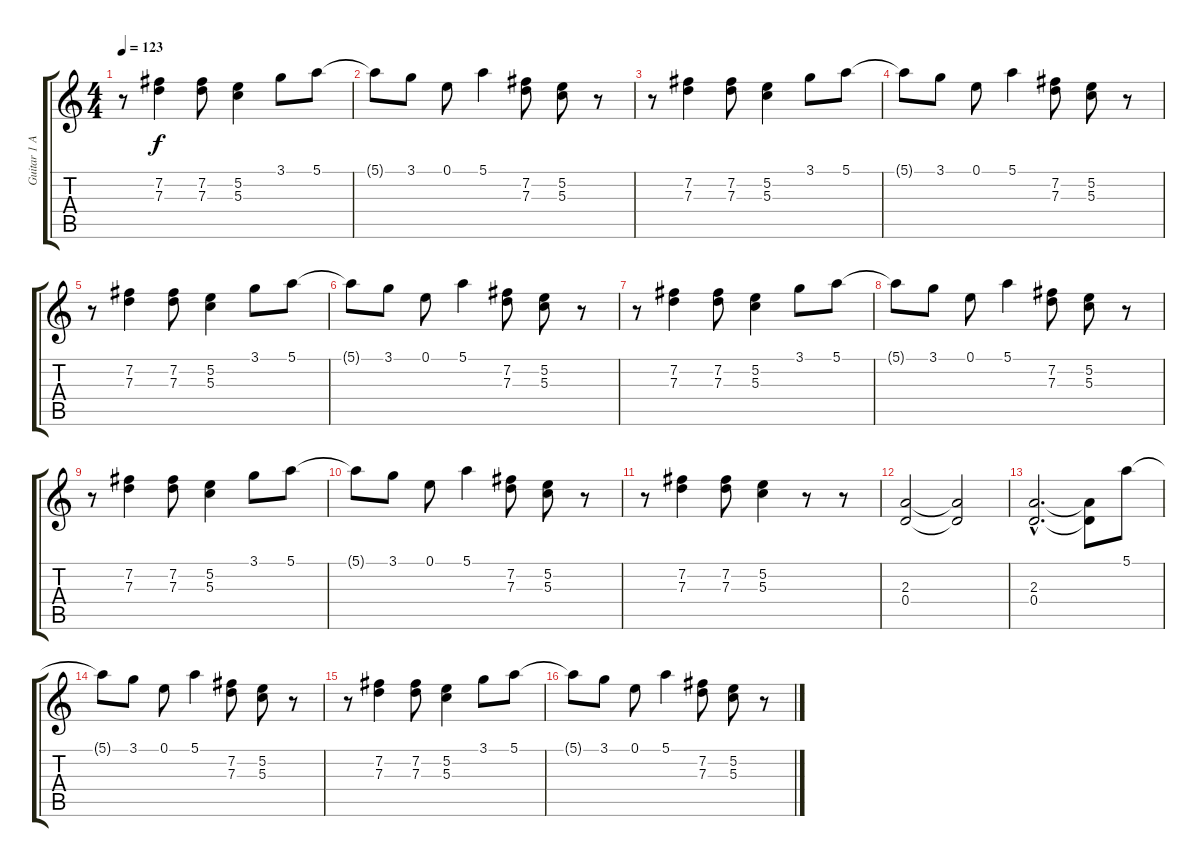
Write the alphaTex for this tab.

\track ("Guitar 1 Angus" "Guitar 1 A") {instrument overdrivenguitar}
\staff {score tabs}
\tuning (E4 B3 G3 D3 A2 E2) {hide}
\ts (4 4)
\tempo 123
\clef g2
\ks c
r.8{dy f} (7.2 7.3).4 (7.2 7.3).8 (5.2 5.3).4 3.1.8 5.1.8 |
5.1{t}.8 3.1.8 0.1.8 5.1.4 (7.2 7.3).8 (5.2 5.3).8 r.8 |
r.8 (7.2 7.3).4 (7.2 7.3).8 (5.2 5.3).4 3.1.8 5.1.8 |
5.1{t}.8 3.1.8 0.1.8 5.1.4 (7.2 7.3).8 (5.2 5.3).8 r.8 |
r.8 (7.2 7.3).4 (7.2 7.3).8 (5.2 5.3).4 3.1.8 5.1.8 |
5.1{t}.8 3.1.8 0.1.8 5.1.4 (7.2 7.3).8 (5.2 5.3).8 r.8 |
r.8 (7.2 7.3).4 (7.2 7.3).8 (5.2 5.3).4 3.1.8 5.1.8 |
5.1{t}.8 3.1.8 0.1.8 5.1.4 (7.2 7.3).8 (5.2 5.3).8 r.8 |
r.8 (7.2 7.3).4 (7.2 7.3).8 (5.2 5.3).4 3.1.8 5.1.8 |
5.1{t}.8 3.1.8 0.1.8 5.1.4 (7.2 7.3).8 (5.2 5.3).8 r.8 |
r.8 (7.2 7.3).4 (7.2 7.3).8 (5.2 5.3).4 r.8 r.8 |
(2.3 0.4).2 (2.3{t} 0.4{t}).2 |
(2.3{hac} 0.4{hac}).2{d} (2.3{t} 0.4{t}).8 5.1.8 |
5.1{t}.8 3.1.8 0.1.8 5.1.4 (7.2 7.3).8 (5.2 5.3).8 r.8 |
r.8 (7.2 7.3).4 (7.2 7.3).8 (5.2 5.3).4 3.1.8 5.1.8 |
5.1{t}.8 3.1.8 0.1.8 5.1.4 (7.2 7.3).8 (5.2 5.3).8 r.8
